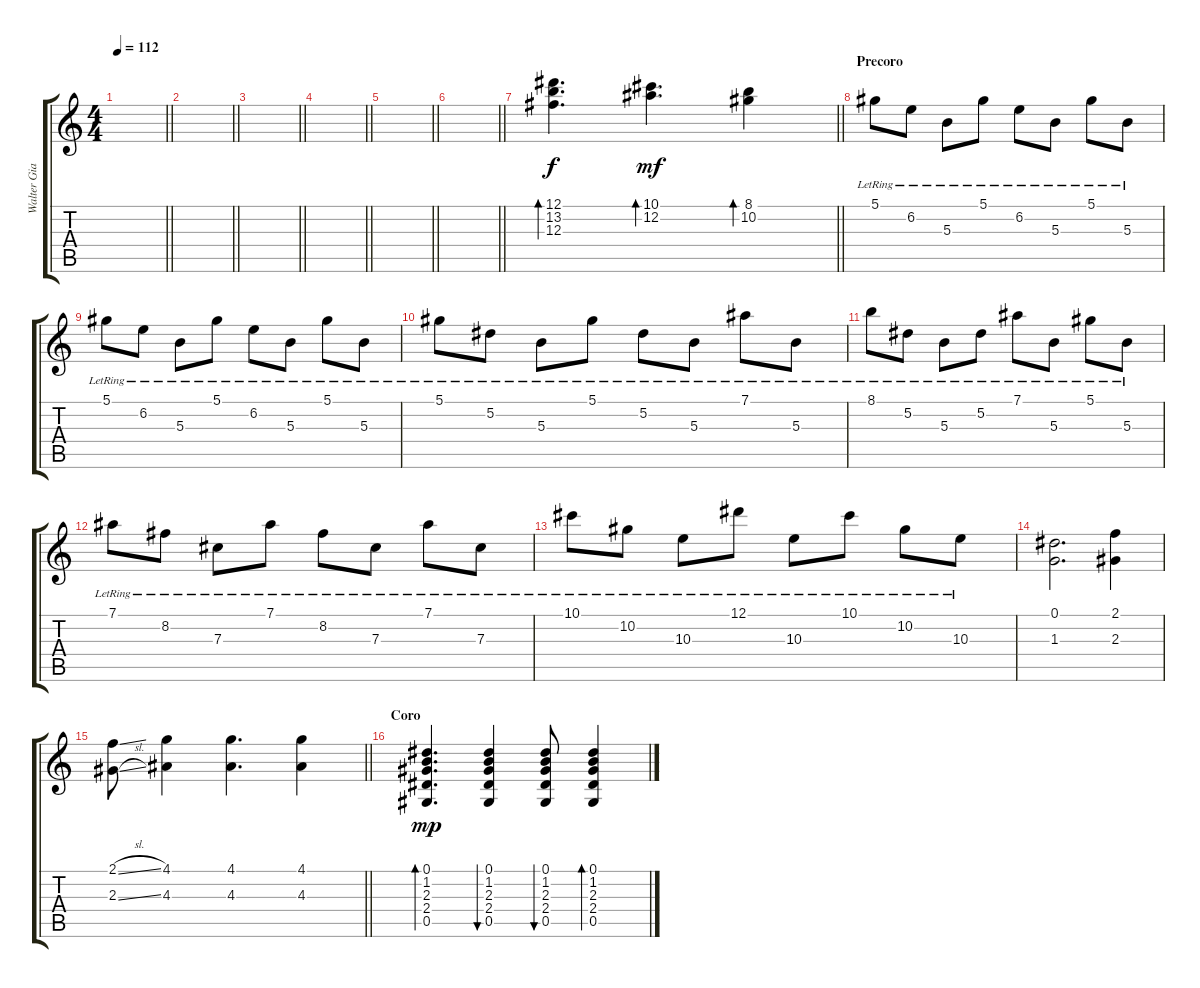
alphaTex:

\track ("Walter Giardino" "Walter Gia") {instrument acousticguitarsteel}
\staff {score tabs}
\tuning (Eb4 Bb3 Gb3 Db3 Ab2 Eb2) {hide}
\ts (4 4)
\tempo 112
\clef g2
\barLineRight lightlight
\ks c
|
\barLineRight lightlight
|
\barLineRight lightlight
|
\barLineRight lightlight
|
\barLineRight lightlight
|
\barLineRight lightlight
|
\barLineRight lightlight
(12.1 13.2 12.3).4{d bd 480} (10.1 12.2).4{d bd 240 dy mf} (8.1 10.2).4{bd 240} |
\section ("" "Precoro")
5.1{lr}.8 6.2{lr}.8 5.3{lr}.8 5.1{lr}.8 6.2{lr}.8 5.3{lr}.8 5.1{lr}.8 5.3{lr}.8 |
5.1{lr}.8 6.2{lr}.8 5.3{lr}.8 5.1{lr}.8 6.2{lr}.8 5.3{lr}.8 5.1{lr}.8 5.3{lr}.8 |
5.1{lr}.8 5.2{lr}.8 5.3{lr}.8 5.1{lr}.8 5.2{lr}.8 5.3{lr}.8 7.1{lr}.8 5.3{lr}.8 |
8.1{lr}.8 5.2{lr}.8 5.3{lr}.8 5.2{lr}.8 7.1{lr}.8 5.3{lr}.8 5.1{lr}.8 5.3{lr}.8 |
7.1{lr}.8 8.2{lr}.8 7.3{lr}.8 7.1{lr}.8 8.2{lr}.8 7.3{lr}.8 7.1{lr}.8 7.3{lr}.8 |
10.1{lr}.8 10.2{lr}.8 10.3{lr}.8 12.1{lr}.8 10.3{lr}.8 10.1{lr}.8 10.2{lr}.8 10.3{lr}.8 |
(0.1 1.3).2{d} (2.1 2.3).4 |
\barLineRight lightlight
(2.1{sl} 2.3{sl}).8 (4.1 4.3).4 (4.1 4.3).4{d} (4.1 4.3).4 |
\section ("" "Coro")
(0.1 1.2 2.3 2.4 0.5).4{d bd 60 dy mp} (0.1 1.2 2.3 2.4 0.5).4{bu 60} (0.1 1.2 2.3 2.4 0.5).8{bu 60} (0.1 1.2 2.3 2.4 0.5).4{bd 60}
